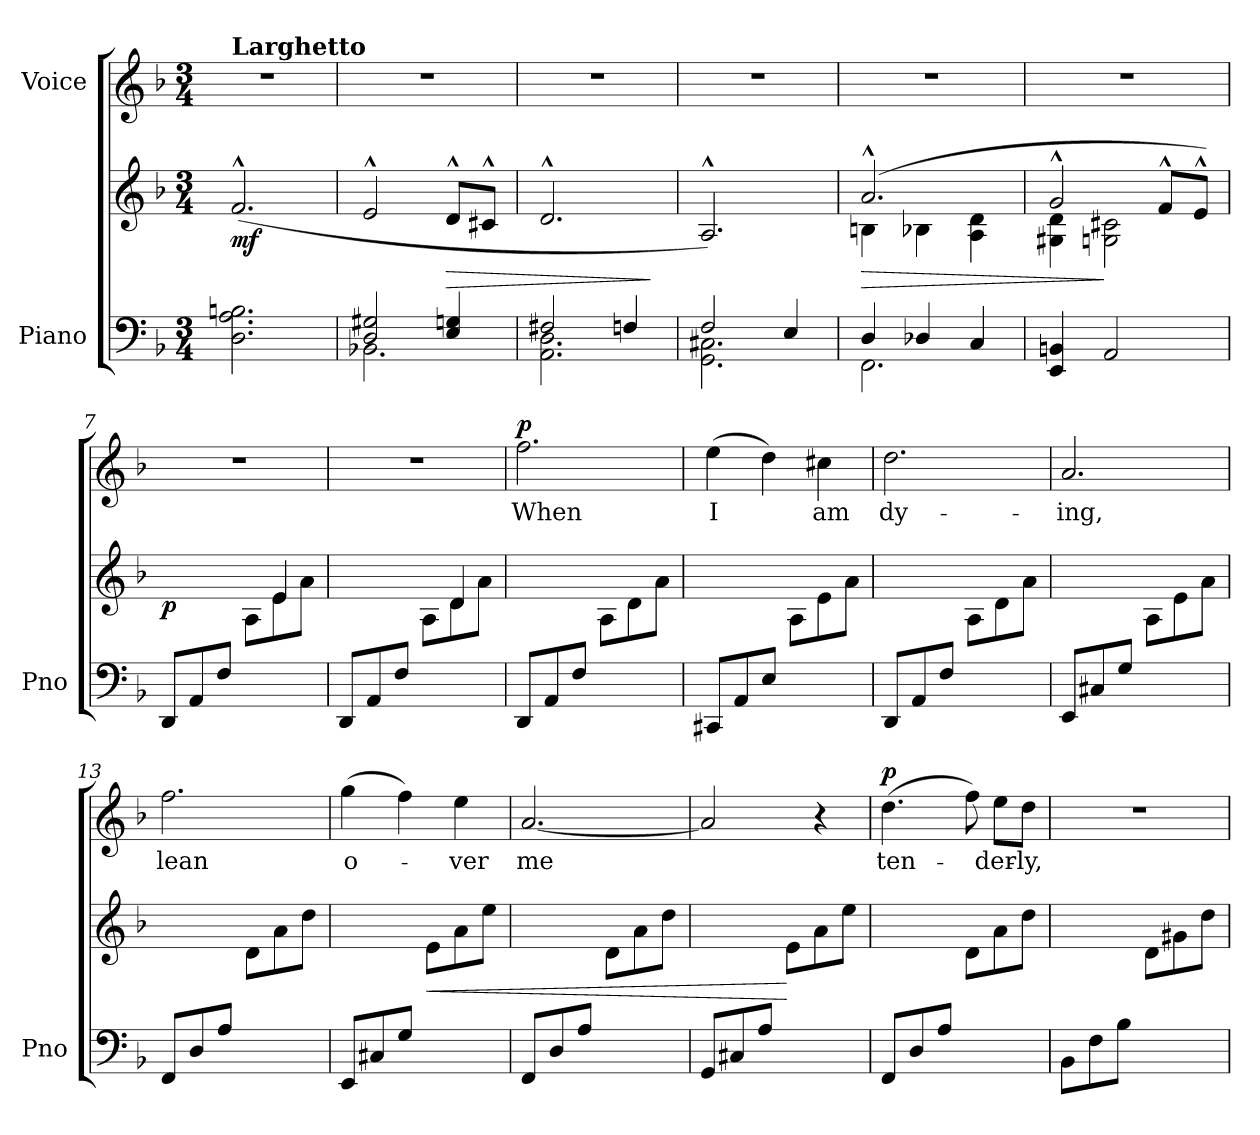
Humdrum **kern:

**kern	**kern	**dynam	**kern	**text	**dynam
*part2	*part2	*part2	*part1	*part1	*part1
*staff3	*staff2	*staff2/3	*staff1	*staff1	*staff1
*I"Piano	*	*	*I"Voice	*	*
*I'Pno	*	*	*	*	*
*clefF4	*clefG2	*	*clefG2	*	*
*k[b-]	*k[b-]	*	*k[b-]	*	*
*M3/4	*M3/4	*	*M3/4	*	*
*MM92	*MM92	*	*MM92	*	*
=1	=1	=1	=1	=1	=1
!	!	!	!LO:TX:a:B:t=Larghetto	!	!
!	!	!LO:DY:b	!	!	!
2.D\ 2.A\ 2.Bn\	(2.f^^/	mf	2.r	.	.
=2	=2	=2	=2	=2	=2
*^	*	*	*	*	*
2D/ 2G#X/	2.BB-X\	2e^^/	.	2.r	.	.
!	!	!	!LO:HP:b	!	!	!
4E/ 4Gn/	.	8d^^/L	>	.	.	.
.	.	8c#X^^/J	.	.	.	.
=3	=3	=3	=3	=3	=3	=3
2F#X/	2.AA\ 2.D\	2.d^^/	.	2.r	.	.
4Fn/	.	.	.	.	.	.
*v	*v	*	*	*	*	*
.	.	]	.	.	.
=4	=4	=4	=4	=4	=4
*^	*	*	*	*	*
2F/	2.GG\ 2.C#X\	2.A^^/)	.	2.r	.	.
4E/	.	.	.	.	.	.
=5	=5	=5	=5	=5	=5	=5
!	!	!	!LO:HP:b	!	!	!
*	*	*^	*	*	*	*
!	!	!	!	!LO:HP:n=1:b	!	!	!
4D/	2.FF\	(2.a^^/	4Bn\	> >	2.r	.	.
4D-X/	.	.	4B-X\	.	.	.	.
4C/	.	.	4A\ 4d\	.	.	.	.
*v	*v	*	*	*	*	*	*
=6	=6	=6	=6	=6	=6	=6
4EE/ 4BBn/	2g^^/	4G#X\ 4d\	.	2.r	.	.
2AA/	.	2Gn\ 2c#X\	] ]	.	.	.
.	8f^^/L	.	.	.	.	.
.	8e^^/J)	.	.	.	.	.
=7	=7	=7	=7	=7	=7	=7
!	!	!	!LO:DY:b	!	!	!
(8DD/L	2ryy	4.ryy	p	2.r	.	.
8AA/	.	.	.	.	.	.
8F/J	.	.	.	.	.	.
4.ryy	.	8A\L	.	.	.	.
.	4e/	8e\	.	.	.	.
.	.	8a\J)	.	.	.	.
=8	=8	=8	=8	=8	=8	=8
(8DD/L	2ryy	4.ryy	.	2.r	.	.
8AA/	.	.	.	.	.	.
8F/J	.	.	.	.	.	.
4.ryy	.	8A\L	.	.	.	.
.	4d/	8d\	.	.	.	.
.	.	8a\J)	.	.	.	.
=9	=9	=9	=9	=9	=9	=9
!	!	!	!	!	!	!LO:DY:a
(8DD/L	2.ryy	4.ryy	.	2.ff\	When	p
8AA/	.	.	.	.	.	.
8F/J	.	.	.	.	.	.
4.ryy	.	8A\L	.	.	.	.
.	.	8d\	.	.	.	.
.	.	8a\J)	.	.	.	.
=10	=10	=10	=10	=10	=10	=10
(8CC#X/L	2.ryy	4.ryy	.	(4ee\	I	.
8AA/	.	.	.	.	.	.
8E/J	.	.	.	4dd\)	.	.
4.ryy	.	8A\L	.	.	.	.
.	.	8e\	.	4cc#X\	am	.
.	.	8a\J)	.	.	.	.
=11	=11	=11	=11	=11	=11	=11
(8DD/L	2.ryy	4.ryy	.	2.dd\	dy-	.
8AA/	.	.	.	.	.	.
8F/J	.	.	.	.	.	.
4.ryy	.	8A\L	.	.	.	.
.	.	8d\	.	.	.	.
.	.	8a\J)	.	.	.	.
=12	=12	=12	=12	=12	=12	=12
(8EE/L	2.ryy	4.ryy	.	2.a/	-ing,	.
8C#X/	.	.	.	.	.	.
8G/J	.	.	.	.	.	.
4.ryy	.	8A\L	.	.	.	.
.	.	8e\	.	.	.	.
.	.	8a\J)	.	.	.	.
=13	=13	=13	=13	=13	=13	=13
(8FF/L	2.ryy	4.ryy	.	2.ff\	lean	.
8D/	.	.	.	.	.	.
8A/J	.	.	.	.	.	.
4.ryy	.	8d\L	.	.	.	.
.	.	8a\	.	.	.	.
.	.	8dd\J)	.	.	.	.
=14	=14	=14	=14	=14	=14	=14
(8EE/L	2.ryy	4.ryy	.	(4gg\	o-	.
8C#X/	.	.	.	.	.	.
8G/J	.	.	.	4ff\)	.	.
!	!	!	!LO:HP:b	!	!	!
4.ryy	.	8e\L	<	.	.	.
.	.	8a\	.	4ee\	-ver	.
.	.	8ee\J)	.	.	.	.
=15	=15	=15	=15	=15	=15	=15
(8FF/L	2.ryy	4.ryy	.	[2.a/	me	.
8D/	.	.	.	.	.	.
8A/J	.	.	.	.	.	.
4.ryy	.	8d\L	.	.	.	.
.	.	8a\	.	.	.	.
.	.	8dd\J)	.	.	.	.
=16	=16	=16	=16	=16	=16	=16
(8GG/L	2.ryy	4.ryy	.	2a/]	.	.
8C#X/	.	.	.	.	.	.
8A/J	.	.	.	.	.	.
4.ryy	.	8e\L	[	.	.	.
.	.	8a\	.	4r	.	.
.	.	8ee\J)	.	.	.	.
=17	=17	=17	=17	=17	=17	=17
!	!	!	!	!	!	!LO:DY:a
(8FF/L	2.ryy	4.ryy	.	(4.dd\	ten-	p
8D/	.	.	.	.	.	.
8A/J	.	.	.	.	.	.
4.ryy	.	8d\L	.	8ff\)	.	.
.	.	8a\	.	8ee\L	-der-	.
.	.	8dd\J)	.	8dd\J	-ly,	.
=18	=18	=18	=18	=18	=18	=18
(8BB-\L	2.ryy	4.ryy	.	2.r	.	.
8F\	.	.	.	.	.	.
8B-\J	.	.	.	.	.	.
4.ryy	.	8d\L	.	.	.	.
.	.	8g#X\	.	.	.	.
.	.	8dd\J)	.	.	.	.
*	*v	*v	*	*	*	*
=	=	=	=	=	=
*-	*-	*-	*-	*-	*-
